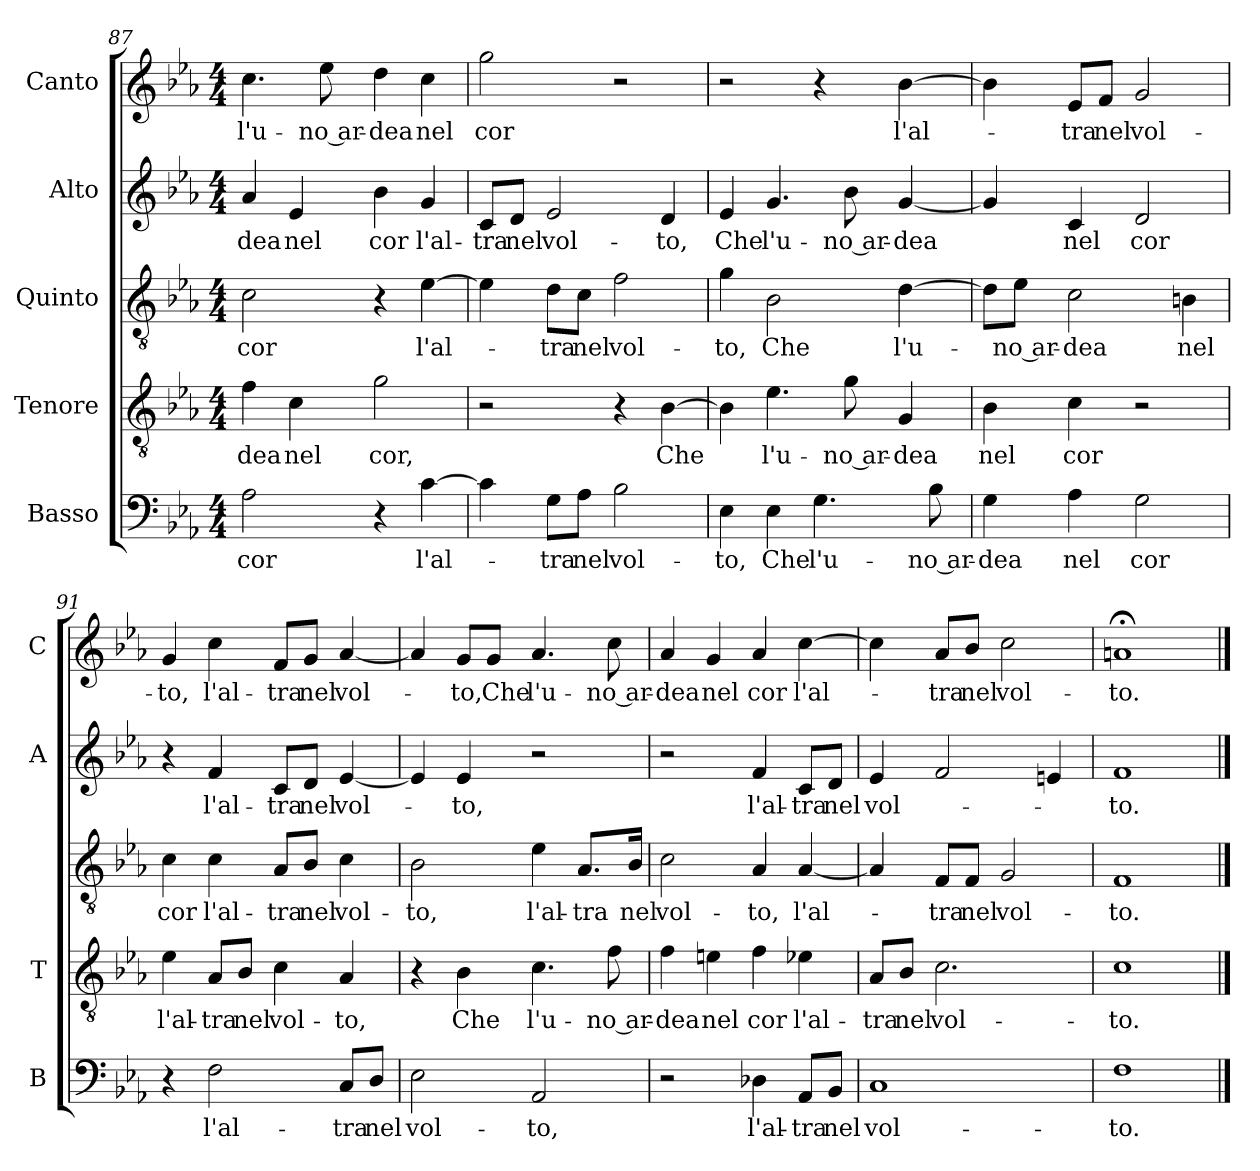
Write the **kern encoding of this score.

**kern	**text	**kern	**text	**kern	**text	**kern	**text	**kern	**text
*part5	*part5	*part4	*part4	*part3	*part3	*part2	*part2	*part1	*part1
*staff5	*staff5	*staff4	*staff4	*staff3	*staff3	*staff2	*staff2	*staff1	*staff1
*I"Basso	*	*I"Tenore	*	*I"Quinto	*	*I"Alto	*	*I"Canto	*
*I'B	*	*I'T	*	*	*	*I'A	*	*I'C	*
!!LO:LB:g=z
*clefF4	*	*clefGv2	*	*clefGv2	*	*clefG2	*	*clefG2	*
*k[b-e-a-]	*	*k[b-e-a-]	*	*k[b-e-a-]	*	*k[b-e-a-]	*	*k[b-e-a-]	*
*E-:	*	*E-:	*	*E-:	*	*E-:	*	*E-:	*
*M4/4	*	*M4/4	*	*M4/4	*	*M4/4	*	*M4/4	*
=87	=87	=87	=87	=87	=87	=87	=87	=87	=87
!	!LO:LY:b	!	!LO:LY:b	!	!LO:LY:b	!	!LO:LY:b	!	!LO:LY:b
2A-\	cor	4f\	-dea	2c\	cor	4a-/	-dea	4.cc\	l'u-
!	!	!	!LO:LY:b	!	!	!	!LO:LY:b	!	!
.	.	4c\	nel	.	.	4e-/	nel	.	.
!	!	!	!	!	!	!	!	!	!LO:LY:b
.	.	.	.	.	.	.	.	8ee-\	-no ar-
!	!	!	!LO:LY:b	!	!	!	!LO:LY:b	!	!LO:LY:b
4r	.	2g\	cor,	4r	.	4b-\	cor	4dd\	-dea
!	!LO:LY:b	!	!	!	!LO:LY:b	!	!LO:LY:b	!	!LO:LY:b
[4c\	l'al-	.	.	[4e-\	l'al-	4g/	l'al-	4cc\	nel
=88	=88	=88	=88	=88	=88	=88	=88	=88	=88
!	!	!	!	!	!	!	!LO:LY:b	!	!LO:LY:b
4c\]	.	2r	.	4e-\]	.	8c/L	-tra	2gg\	cor
!	!	!	!	!	!	!	!LO:LY:b	!	!
.	.	.	.	.	.	8d/J	nel	.	.
!	!LO:LY:b	!	!	!	!LO:LY:b	!	!LO:LY:b	!	!
8G\L	-tra	.	.	8d\L	-tra	2e-/	vol-	.	.
!	!LO:LY:b	!	!	!	!LO:LY:b	!	!	!	!
8A-\J	nel	.	.	8c\J	nel	.	.	.	.
!	!LO:LY:b	!	!	!	!LO:LY:b	!	!	!	!
2B-\	vol-	4r	.	2f\	vol-	.	.	2r	.
!	!	!	!LO:LY:b	!	!	!	!LO:LY:b	!	!
.	.	[4B-\	Che	.	.	4d/	-to,	.	.
=89	=89	=89	=89	=89	=89	=89	=89	=89	=89
!	!LO:LY:b	!	!	!	!LO:LY:b	!	!LO:LY:b	!	!
4E-\	-to,	4B-\]	.	4g\	-to,	4e-/	Che	2r	.
!	!LO:LY:b	!	!LO:LY:b	!	!LO:LY:b	!	!LO:LY:b	!	!
4E-\	Che	4.e-\	l'u-	2B-\	Che	4.g/	l'u-	.	.
!	!LO:LY:b	!	!	!	!	!	!	!	!
4.G\	l'u-	.	.	.	.	.	.	4r	.
!	!	!	!LO:LY:b	!	!	!	!LO:LY:b	!	!
.	.	8g\	-no ar-	.	.	8b-\	-no ar-	.	.
!	!	!	!LO:LY:b	!	!LO:LY:b	!	!LO:LY:b	!	!LO:LY:b
.	.	4G/	-dea	[4d\	l'u-	[4g/	-dea	[4b-\	l'al-
!	!LO:LY:b	!	!	!	!	!	!	!	!
8B-\	-no ar-	.	.	.	.	.	.	.	.
=90	=90	=90	=90	=90	=90	=90	=90	=90	=90
!	!LO:LY:b	!	!LO:LY:b	!	!	!	!	!	!
4G\	-dea	4B-\	nel	8d\L]	.	4g/]	.	4b-\]	.
!	!	!	!	!	!LO:LY:b	!	!	!	!
.	.	.	.	8e-\J	-no ar-	.	.	.	.
!	!LO:LY:b	!	!LO:LY:b	!	!LO:LY:b	!	!LO:LY:b	!	!LO:LY:b
4A-\	nel	4c\	cor	2c\	-dea	4c/	nel	8e-/L	-tra
!	!	!	!	!	!	!	!	!	!LO:LY:b
.	.	.	.	.	.	.	.	8f/J	nel
!	!LO:LY:b	!	!	!	!	!	!LO:LY:b	!	!LO:LY:b
2G\	cor	2r	.	.	.	2d/	cor	2g/	vol-
!	!	!	!	!	!LO:LY:b	!	!	!	!
.	.	.	.	4Bn\	nel	.	.	.	.
=91	=91	=91	=91	=91	=91	=91	=91	=91	=91
!	!	!	!LO:LY:b	!	!LO:LY:b	!	!	!	!LO:LY:b
4r	.	4e-\	l'al-	4c\	cor	4r	.	4g/	-to,
!	!LO:LY:b	!	!LO:LY:b	!	!LO:LY:b	!	!LO:LY:b	!	!LO:LY:b
2F\	l'al-	8A-/L	-tra	4c\	l'al-	4f/	l'al-	4cc\	l'al-
!	!	!	!LO:LY:b	!	!	!	!	!	!
.	.	8B-/J	nel	.	.	.	.	.	.
!	!	!	!LO:LY:b	!	!LO:LY:b	!	!LO:LY:b	!	!LO:LY:b
.	.	4c\	vol-	8A-/L	-tra	8c/L	-tra	8f/L	-tra
!	!	!	!	!	!LO:LY:b	!	!LO:LY:b	!	!LO:LY:b
.	.	.	.	8B-/J	nel	8d/J	nel	8g/J	nel
!	!LO:LY:b	!	!LO:LY:b	!	!LO:LY:b	!	!LO:LY:b	!	!LO:LY:b
8C/L	-tra	4A-/	-to,	4c\	vol-	[4e-/	vol-	[4a-/	vol-
!	!LO:LY:b	!	!	!	!	!	!	!	!
8D/J	nel	.	.	.	.	.	.	.	.
!!LO:LB:g=z
=92	=92	=92	=92	=92	=92	=92	=92	=92	=92
!	!LO:LY:b	!	!	!	!LO:LY:b	!	!	!	!
2E-\	vol-	4r	.	2B-\	-to,	4e-/]	.	4a-/]	.
!	!	!	!LO:LY:b	!	!	!	!LO:LY:b	!	!LO:LY:b
.	.	4B-\	Che	.	.	4e-/	-to,	8g/L	-to,
!	!	!	!	!	!	!	!	!	!LO:LY:b
.	.	.	.	.	.	.	.	8g/J	Che
!	!LO:LY:b	!	!LO:LY:b	!	!LO:LY:b	!	!	!	!LO:LY:b
2AA-/	-to,	4.c\	l'u-	4e-\	l'al-	2r	.	4.a-/	l'u-
!	!	!	!	!	!LO:LY:b	!	!	!	!
.	.	.	.	8.A-/L	-tra	.	.	.	.
!	!	!	!LO:LY:b	!	!	!	!	!	!LO:LY:b
.	.	8f\	-no ar-	.	.	.	.	8cc\	-no ar-
!	!	!	!	!	!LO:LY:b	!	!	!	!
.	.	.	.	16B-/Jk	nel	.	.	.	.
=93	=93	=93	=93	=93	=93	=93	=93	=93	=93
!	!	!	!LO:LY:b	!	!LO:LY:b	!	!	!	!LO:LY:b
2r	.	4f\	-dea	2c\	vol-	2r	.	4a-/	-dea
!	!	!	!LO:LY:b	!	!	!	!	!	!LO:LY:b
.	.	4en\	nel	.	.	.	.	4g/	nel
!	!LO:LY:b	!	!LO:LY:b	!	!LO:LY:b	!	!LO:LY:b	!	!LO:LY:b
4D-X\	l'al-	4f\	cor	4A-/	-to,	4f/	l'al-	4a-/	cor
!	!LO:LY:b	!	!LO:LY:b	!	!LO:LY:b	!	!LO:LY:b	!	!LO:LY:b
8AA-/L	-tra	4e-X\	l'al-	[4A-/	l'al-	8c/L	-tra	[4cc\	l'al-
!	!LO:LY:b	!	!	!	!	!	!LO:LY:b	!	!
8BB-/J	nel	.	.	.	.	8d/J	nel	.	.
=94	=94	=94	=94	=94	=94	=94	=94	=94	=94
!	!LO:LY:b	!	!LO:LY:b	!	!	!	!LO:LY:b	!	!
1C	vol-	8A-/L	-tra	4A-/]	.	4e-/	vol-	4cc\]	.
!	!	!	!LO:LY:b	!	!	!	!	!	!
.	.	8B-/J	nel	.	.	.	.	.	.
!	!	!	!LO:LY:b	!	!LO:LY:b	!	!	!	!LO:LY:b
.	.	2.c\	vol-	8F/L	-tra	2f/	.	8a-/L	-tra
!	!	!	!	!	!LO:LY:b	!	!	!	!LO:LY:b
.	.	.	.	8F/J	nel	.	.	8b-/J	nel
!	!	!	!	!	!LO:LY:b	!	!	!	!LO:LY:b
.	.	.	.	2G/	vol-	.	.	2cc\	vol-
.	.	.	.	.	.	4en/	.	.	.
=95	=95	=95	=95	=95	=95	=95	=95	=95	=95
!	!LO:LY:b	!	!LO:LY:b	!	!LO:LY:b	!	!LO:LY:b	!	!LO:LY:b
1F	-to.	1c	-to.	1F	-to.	1f	-to.	1an;<	-to.
==	==	==	==	==	==	==	==	==	==
*-	*-	*-	*-	*-	*-	*-	*-	*-	*-
